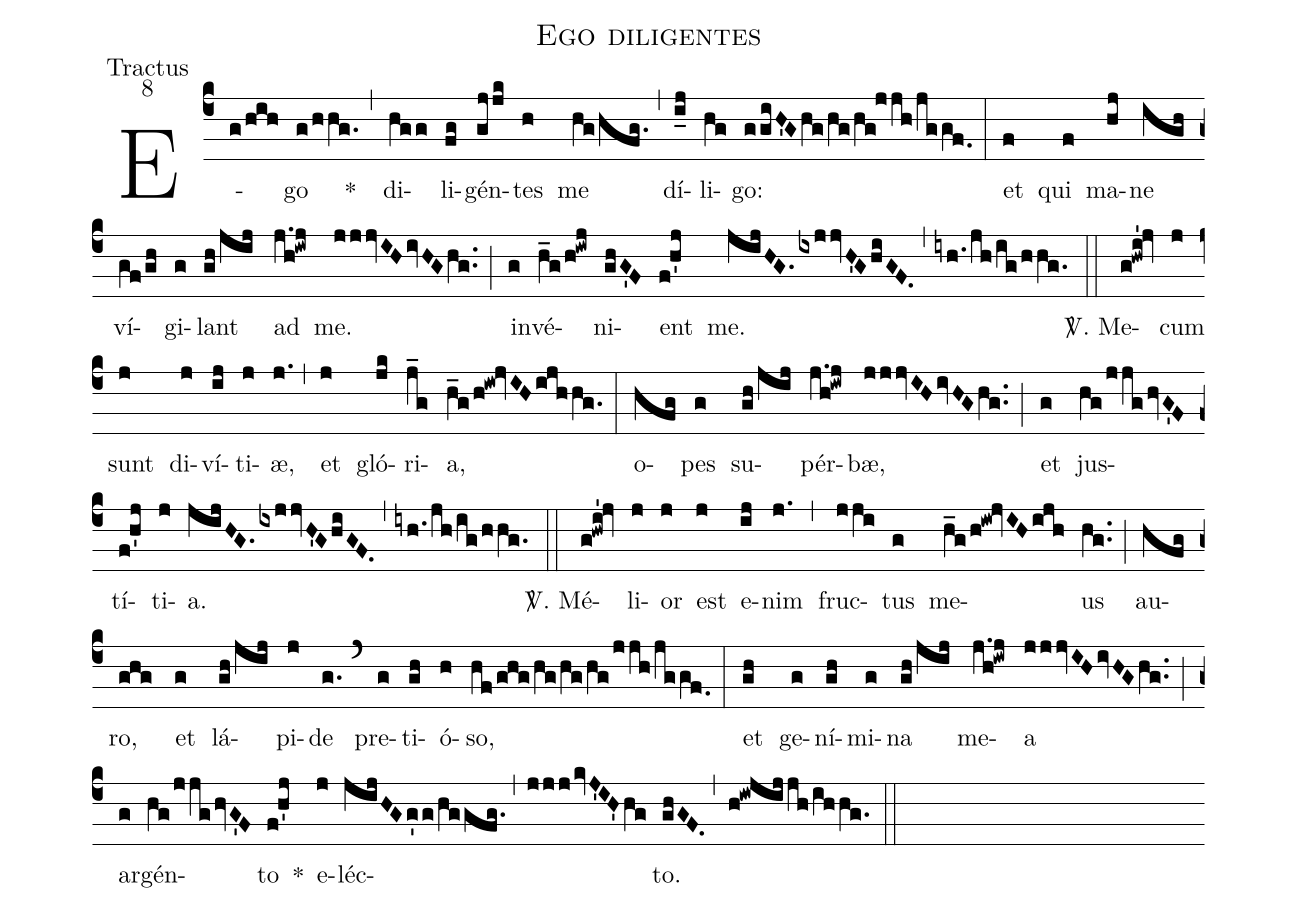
name: Ego diligentes;
office-part: Tractus;
mode: 8;
%%
(c4) E(g/hih)go(g/hhg.) *(,) di(hgg)li(fg)gén(gjjk)tes(h) me(hg/hfg.) (,) dí(i_j)li(hg)go:(ggiH'Ghg/hg/hg!jjh/jggf.0) (:)
et(f) qui(f) ma(hj)ne(igh) ví(gf/gh)gi(g)lant(gh/jij) ad(j.h!iwj) me.(jjjvIHivHGhg..) (;) in(g)vé(h_g/h!iwj)ni(ghG'F)ent(f!h'j) me.(jijHG.ixjjvH'GhiGF.) (,) (iyh./jh/ig/hhg.) (::)
<sp>V/</sp>. Me(g!hwi'!jv)cum(j) sunt(j) di(j)ví(ij)ti(j)æ,(j.) (,) et(j) gló(jk)ri(j_g)a,(h_g/h!iw!jvIHijhhg.) (:)
o(hfg)pes(g) su(gh/jij)pér(j.h!iwj)bæ,(jjjvIHivHGhg..) (;) et(g) jus(hg/jjghvG'F)tí(f!h'j)ti(j)a.(jijHG.ixjjvH'GhiGF.) (,) (iyh./jh/ig/hhg.) (::)
<sp>V/</sp>. Mé(g!hwi'!jv)li(j)or(j) est(j) e(ij)nim(j.) (,) fruc(jji)tus(g) me(h_g/h!iw!jvIHijh)us(hg..) (;) au(hfg)ro,(ghg) et(g) lá(gh/jij)pi(j)de(g.) (`) pre(g)ti(gh)ó(h)so,(hf/ghg/hg/hg/hg/jjh/jggf.0) (:)
et(gh) ge(g)ní(gh)mi(g)na(gh/jij) me(j.h!iwj)a(jjjvIHivHGhg..) (;) ar(g)gén(hg/jjg/hvG'F)to(f!h'j) *() e(j)léc(jijHGg'g/hggfg.,jjjkvJ'IH'hg)to.(ghGF.) (,) (h!iwjijjh/ihhg.) (::)
